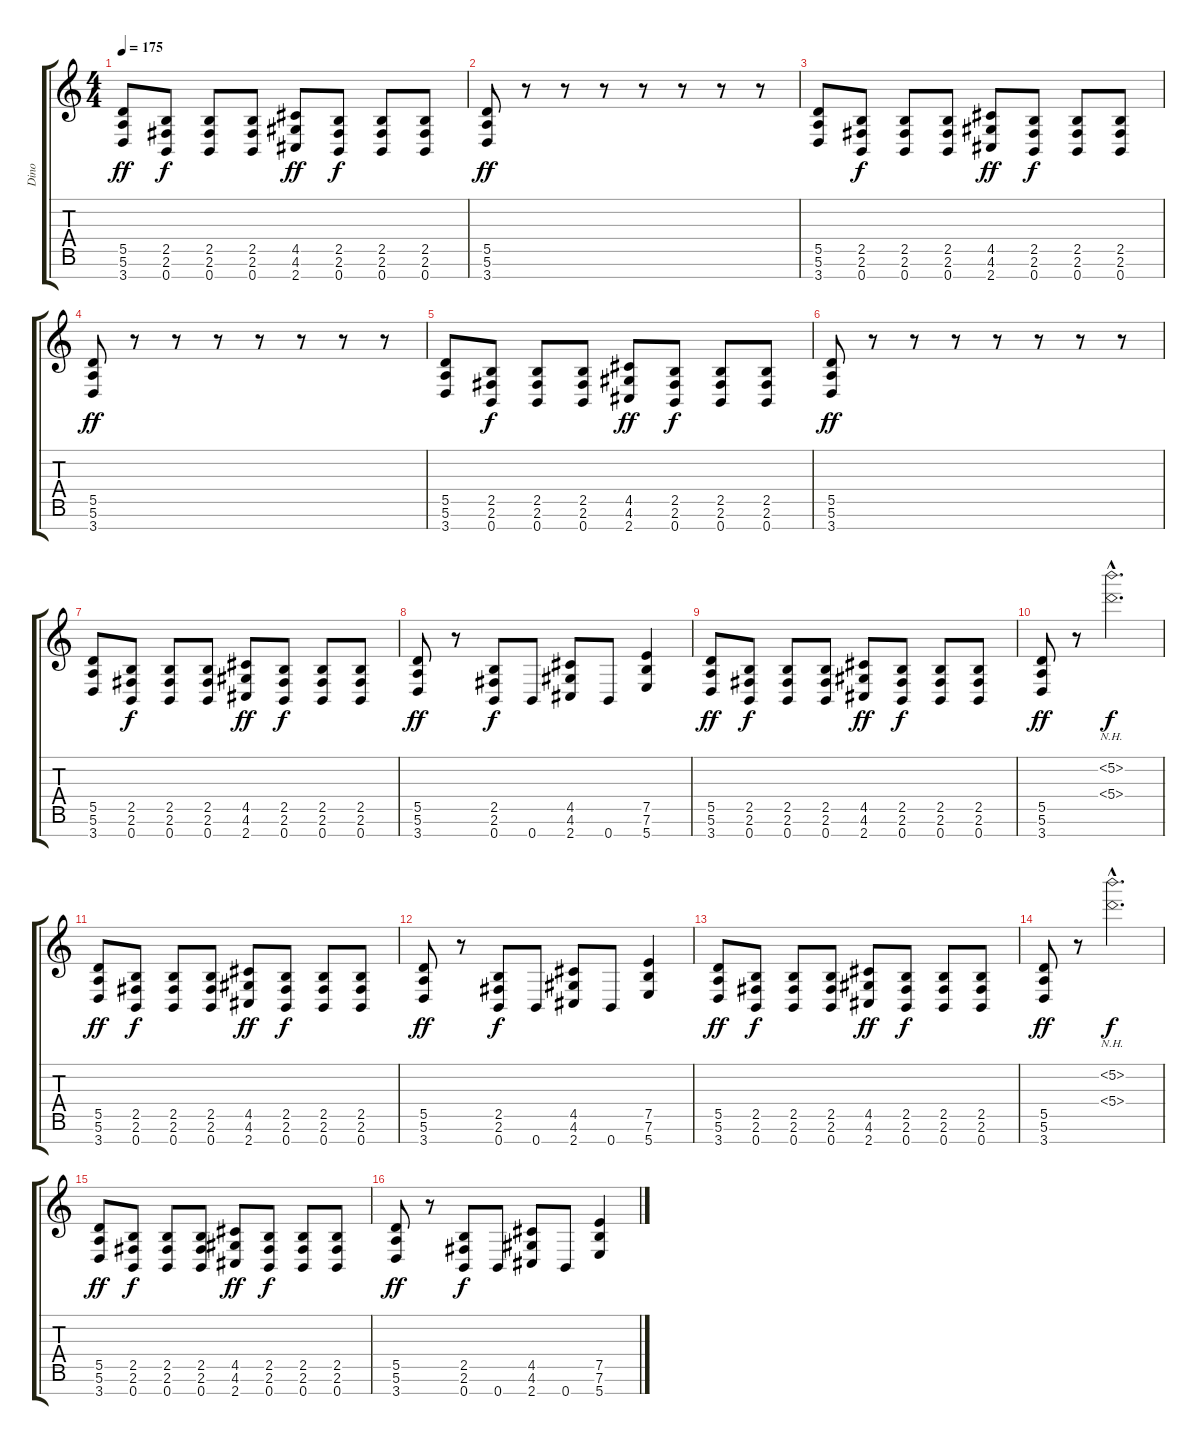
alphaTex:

\track ("Dino" "Dino") {instrument distortionguitar}
\staff {score tabs}
\tuning (E4 B3 G3 D3 A2 E2 B1) {hide}
\ts (4 4)
\tempo 175
\clef g2
\ks c
(5.5 5.6 3.7).8{dy ff} (2.5 2.6 0.7).8{dy f} (2.5 2.6 0.7).8 (2.5 2.6 0.7).8 (4.5 4.6 2.7).8{dy ff} (2.5 2.6 0.7).8{dy f} (2.5 2.6 0.7).8 (2.5 2.6 0.7).8 |
(5.5 5.6 3.7).8{dy ff} r.8 r.8 r.8 r.8 r.8 r.8 r.8 |
(5.5 5.6 3.7).8 (2.5 2.6 0.7).8{dy f} (2.5 2.6 0.7).8 (2.5 2.6 0.7).8 (4.5 4.6 2.7).8{dy ff} (2.5 2.6 0.7).8{dy f} (2.5 2.6 0.7).8 (2.5 2.6 0.7).8 |
(5.5 5.6 3.7).8{dy ff} r.8 r.8 r.8 r.8 r.8 r.8 r.8 |
(5.5 5.6 3.7).8 (2.5 2.6 0.7).8{dy f} (2.5 2.6 0.7).8 (2.5 2.6 0.7).8 (4.5 4.6 2.7).8{dy ff} (2.5 2.6 0.7).8{dy f} (2.5 2.6 0.7).8 (2.5 2.6 0.7).8 |
(5.5 5.6 3.7).8{dy ff} r.8 r.8 r.8 r.8 r.8 r.8 r.8 |
(5.5 5.6 3.7).8 (2.5 2.6 0.7).8{dy f} (2.5 2.6 0.7).8 (2.5 2.6 0.7).8 (4.5 4.6 2.7).8{dy ff} (2.5 2.6 0.7).8{dy f} (2.5 2.6 0.7).8 (2.5 2.6 0.7).8 |
(5.5 5.6 3.7).8{dy ff} r.8 (2.5 2.6 0.7).8{dy f} 0.7.8 (4.5 4.6 2.7).8 0.7.8 (7.5 7.6 5.7).4 |
(5.5 5.6 3.7).8{dy ff} (2.5 2.6 0.7).8{dy f} (2.5 2.6 0.7).8 (2.5 2.6 0.7).8 (4.5 4.6 2.7).8{dy ff} (2.5 2.6 0.7).8{dy f} (2.5 2.6 0.7).8 (2.5 2.6 0.7).8 |
(5.5 5.6 3.7).8{dy ff} r.8 (5.2{nh hac} 5.4{nh hac}).2{d dy f} |
(5.5 5.6 3.7).8{dy ff} (2.5 2.6 0.7).8{dy f} (2.5 2.6 0.7).8 (2.5 2.6 0.7).8 (4.5 4.6 2.7).8{dy ff} (2.5 2.6 0.7).8{dy f} (2.5 2.6 0.7).8 (2.5 2.6 0.7).8 |
(5.5 5.6 3.7).8{dy ff} r.8 (2.5 2.6 0.7).8{dy f} 0.7.8 (4.5 4.6 2.7).8 0.7.8 (7.5 7.6 5.7).4 |
(5.5 5.6 3.7).8{dy ff} (2.5 2.6 0.7).8{dy f} (2.5 2.6 0.7).8 (2.5 2.6 0.7).8 (4.5 4.6 2.7).8{dy ff} (2.5 2.6 0.7).8{dy f} (2.5 2.6 0.7).8 (2.5 2.6 0.7).8 |
(5.5 5.6 3.7).8{dy ff} r.8 (5.2{nh hac} 5.4{nh hac}).2{d dy f} |
(5.5 5.6 3.7).8{dy ff} (2.5 2.6 0.7).8{dy f} (2.5 2.6 0.7).8 (2.5 2.6 0.7).8 (4.5 4.6 2.7).8{dy ff} (2.5 2.6 0.7).8{dy f} (2.5 2.6 0.7).8 (2.5 2.6 0.7).8 |
(5.5 5.6 3.7).8{dy ff} r.8 (2.5 2.6 0.7).8{dy f} 0.7.8 (4.5 4.6 2.7).8 0.7.8 (7.5 7.6 5.7).4
